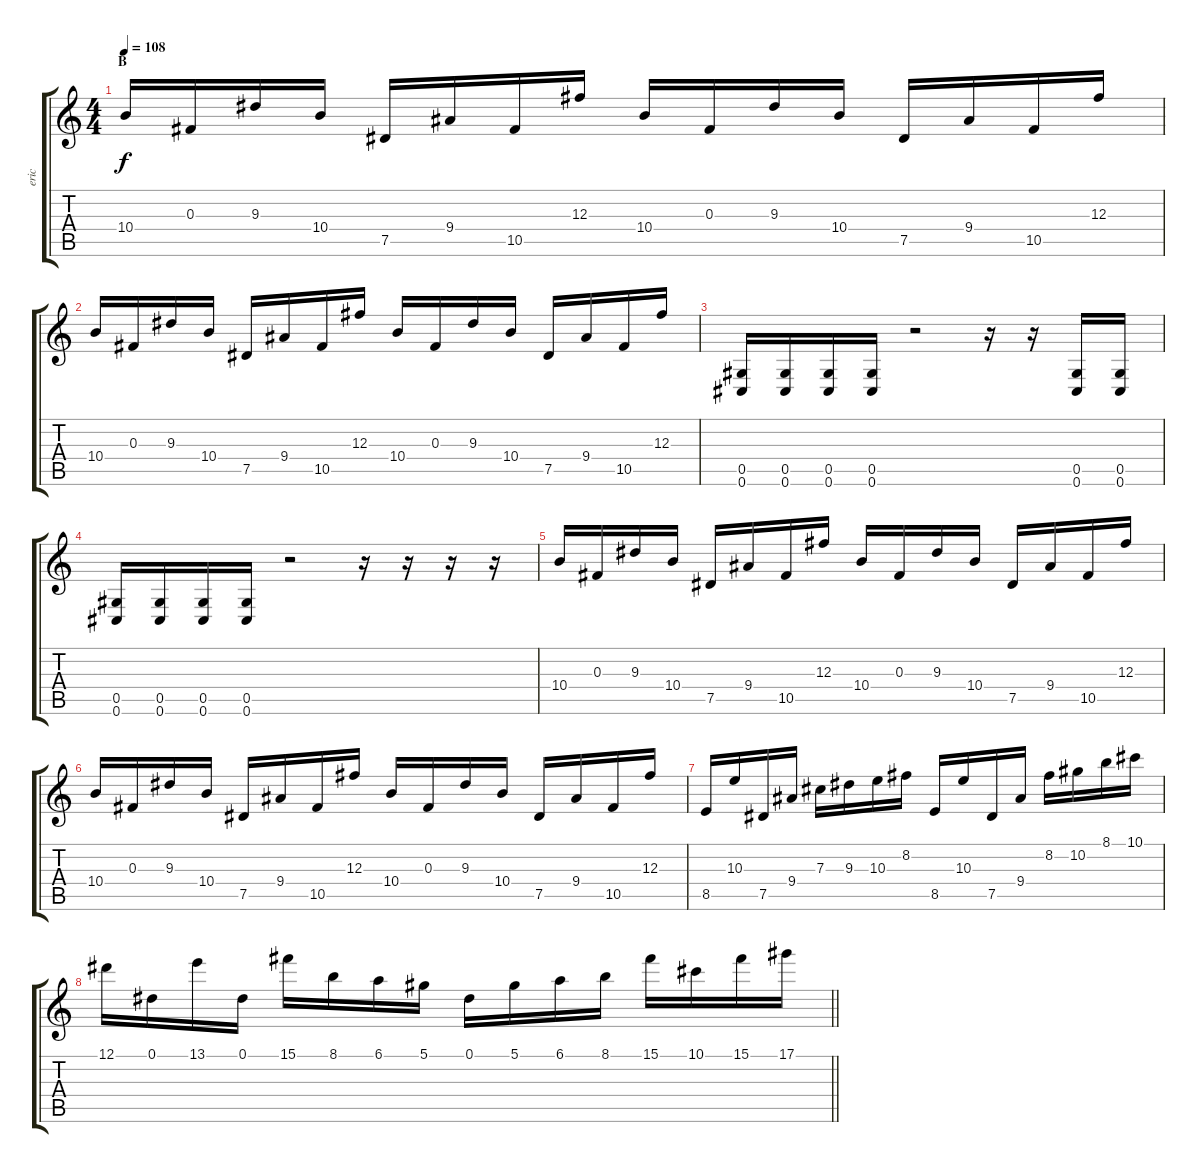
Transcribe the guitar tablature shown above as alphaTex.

\track ("eric" "eric") {instrument distortionguitar}
\staff {score tabs}
\tuning (Eb4 Bb3 Gb3 Db3 Ab2 Db2) {hide}
\ts (4 4)
\section ("" "B")
\tempo 108
\clef g2
\ks c
10.4.16{dy f} 0.3.16 9.3.16 10.4.16 7.5.16 9.4.16 10.5.16 12.3.16 10.4.16 0.3.16 9.3.16 10.4.16 7.5.16 9.4.16 10.5.16 12.3.16 |
10.4.16 0.3.16 9.3.16 10.4.16 7.5.16 9.4.16 10.5.16 12.3.16 10.4.16 0.3.16 9.3.16 10.4.16 7.5.16 9.4.16 10.5.16 12.3.16 |
(0.5 0.6).16 (0.5 0.6).16 (0.5 0.6).16 (0.5 0.6).16 r.2 r.16 r.16 (0.5 0.6).16 (0.5 0.6).16 |
(0.5 0.6).16 (0.5 0.6).16 (0.5 0.6).16 (0.5 0.6).16 r.2 r.16 r.16 r.16 r.16 |
10.4.16 0.3.16 9.3.16 10.4.16 7.5.16 9.4.16 10.5.16 12.3.16 10.4.16 0.3.16 9.3.16 10.4.16 7.5.16 9.4.16 10.5.16 12.3.16 |
10.4.16 0.3.16 9.3.16 10.4.16 7.5.16 9.4.16 10.5.16 12.3.16 10.4.16 0.3.16 9.3.16 10.4.16 7.5.16 9.4.16 10.5.16 12.3.16 |
8.5.16 10.3.16 7.5.16 9.4.16 7.3.16 9.3.16 10.3.16 8.2.16 8.5.16 10.3.16 7.5.16 9.4.16 8.2.16 10.2.16 8.1.16 10.1.16 |
\barLineRight lightlight
12.1.16 0.1.16 13.1.16 0.1.16 15.1.16 8.1.16 6.1.16 5.1.16 0.1.16 5.1.16 6.1.16 8.1.16 15.1.16 10.1.16 15.1.16 17.1.16
